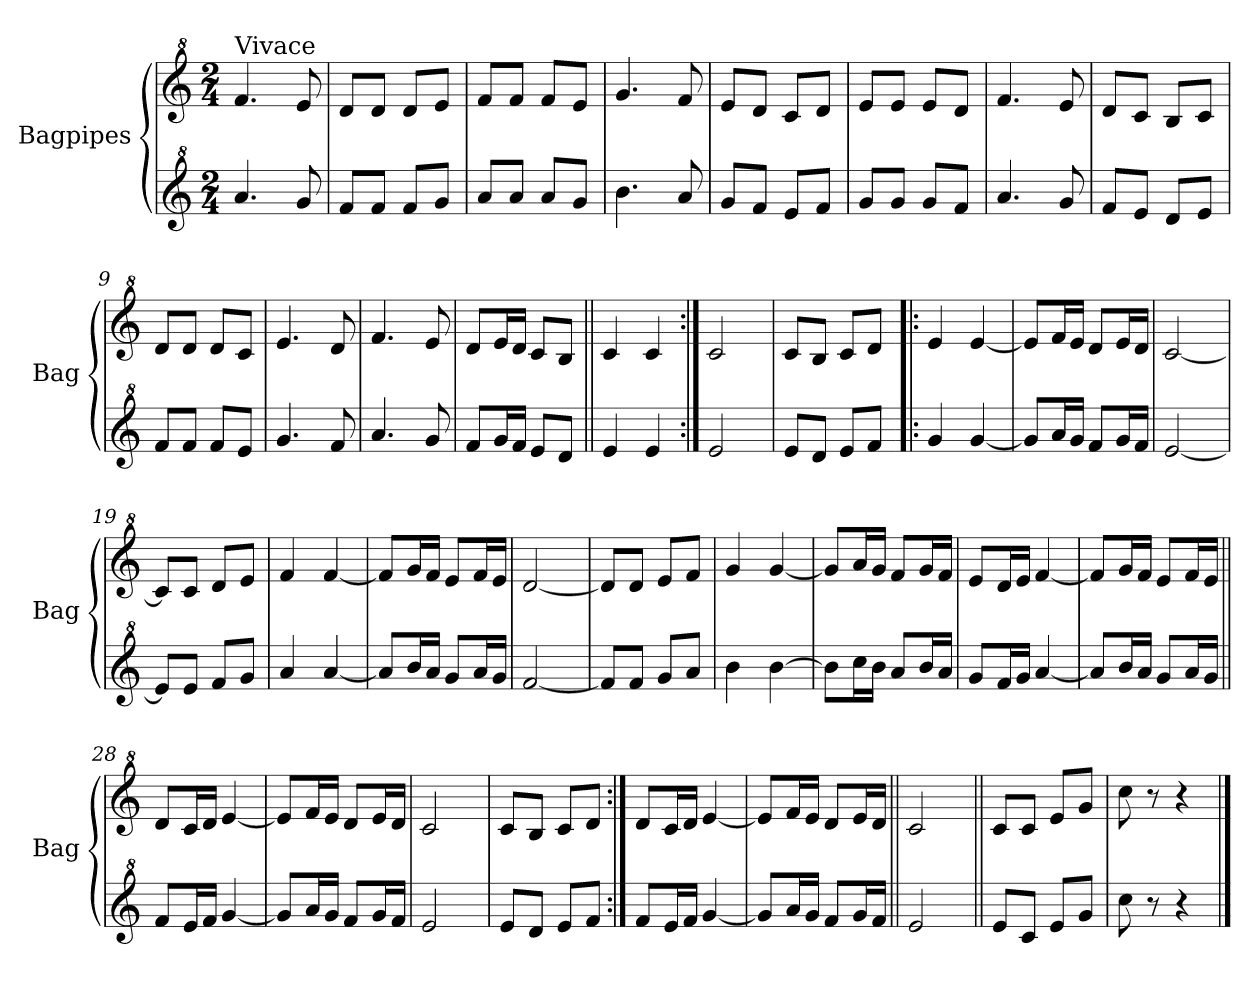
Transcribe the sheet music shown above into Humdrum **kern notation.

**kern	**kern
*part2	*part1
*staff2	*staff1
*I"Bagpipes	*I"Bagpipes
*I'Bag	*I'Bag
*clefG^2	*clefG^2
*k[]	*k[]
*C:	*C:
*M2/4	*M2/4
=1	=1
!	!LO:TX:a:t=Vivace
4.aa/	4.ff/
8gg/	8ee/
=2	=2
8ff/L	8dd/L
8ff/J	8dd/J
8ff/L	8dd/L
8gg/J	8ee/J
=3	=3
8aa/L	8ff/L
8aa/J	8ff/J
8aa/L	8ff/L
8gg/J	8ee/J
=4	=4
4.bb\	4.gg/
8aa/	8ff/
=5	=5
8gg/L	8ee/L
8ff/J	8dd/J
8ee/L	8cc/L
8ff/J	8dd/J
=6	=6
8gg/L	8ee/L
8gg/J	8ee/J
8gg/L	8ee/L
8ff/J	8dd/J
=7	=7
4.aa/	4.ff/
8gg/	8ee/
=8	=8
8ff/L	8dd/L
8ee/J	8cc/J
8dd/L	8b/L
8ee/J	8cc/J
=9	=9
8ff/L	8dd/L
8ff/J	8dd/J
8ff/L	8dd/L
8ee/J	8cc/J
=10	=10
4.gg/	4.ee/
8ff/	8dd/
=11	=11
4.aa/	4.ff/
8gg/	8ee/
!!LO:LB:g=z
=12	=12
8ff/L	8dd/L
16gg/L	16ee/L
16ff/JJ	16dd/JJ
8ee/L	8cc/L
8dd/J	8b/J
=13||	=13||
4ee/	4cc/
4ee/	4cc/
=14:|!	=14:|!
2ee/	2cc/
=15	=15
8ee/L	8cc/L
8dd/J	8b/J
8ee/L	8cc/L
8ff/J	8dd/J
=16!|:	=16!|:
4gg/	4ee/
[4gg/	[4ee/
=17	=17
8gg/L]	8ee/L]
16aa/L	16ff/L
16gg/JJ	16ee/JJ
8ff/L	8dd/L
16gg/L	16ee/L
16ff/JJ	16dd/JJ
=18	=18
[2ee/	[2cc/
=19	=19
8ee/L]	8cc/L]
8ee/J	8cc/J
8ff/L	8dd/L
8gg/J	8ee/J
=20	=20
4aa/	4ff/
[4aa/	[4ff/
=21	=21
8aa/L]	8ff/L]
16bb/L	16gg/L
16aa/JJ	16ff/JJ
8gg/L	8ee/L
16aa/L	16ff/L
16gg/JJ	16ee/JJ
=22	=22
[2ff/	[2dd/
=23	=23
8ff/L]	8dd/L]
8ff/J	8dd/J
8gg/L	8ee/L
8aa/J	8ff/J
!!LO:LB:g=z
=24	=24
4bb\	4gg/
[4bb\	[4gg/
=25	=25
8bb\L]	8gg/L]
16ccc\L	16aa/L
16bb\JJ	16gg/JJ
8aa/L	8ff/L
16bb/L	16gg/L
16aa/JJ	16ff/JJ
=26	=26
8gg/L	8ee/L
16ff/L	16dd/L
16gg/JJ	16ee/JJ
[4aa/	[4ff/
=27	=27
8aa/L]	8ff/L]
16bb/L	16gg/L
16aa/JJ	16ff/JJ
8gg/L	8ee/L
16aa/L	16ff/L
16gg/JJ	16ee/JJ
=28||	=28||
8ff/L	8dd/L
16ee/L	16cc/L
16ff/JJ	16dd/JJ
[4gg/	[4ee/
=29	=29
8gg/L]	8ee/L]
16aa/L	16ff/L
16gg/JJ	16ee/JJ
8ff/L	8dd/L
16gg/L	16ee/L
16ff/JJ	16dd/JJ
=30	=30
2ee/	2cc/
=31	=31
8ee/L	8cc/L
8dd/J	8b/J
8ee/L	8cc/L
8ff/J	8dd/J
=32:|!	=32:|!
8ff/L	8dd/L
16ee/L	16cc/L
16ff/JJ	16dd/JJ
[4gg/	[4ee/
!!LO:LB:g=z
=33	=33
8gg/L]	8ee/L]
16aa/L	16ff/L
16gg/JJ	16ee/JJ
8ff/L	8dd/L
16gg/L	16ee/L
16ff/JJ	16dd/JJ
=34||	=34||
2ee/	2cc/
=35||	=35||
8ee/L	8cc/L
8cc/J	8cc/J
8ee/L	8ee/L
8gg/J	8gg/J
=36	=36
8ccc\	8ccc\
8r	8r
4r	4r
==	==
*-	*-
